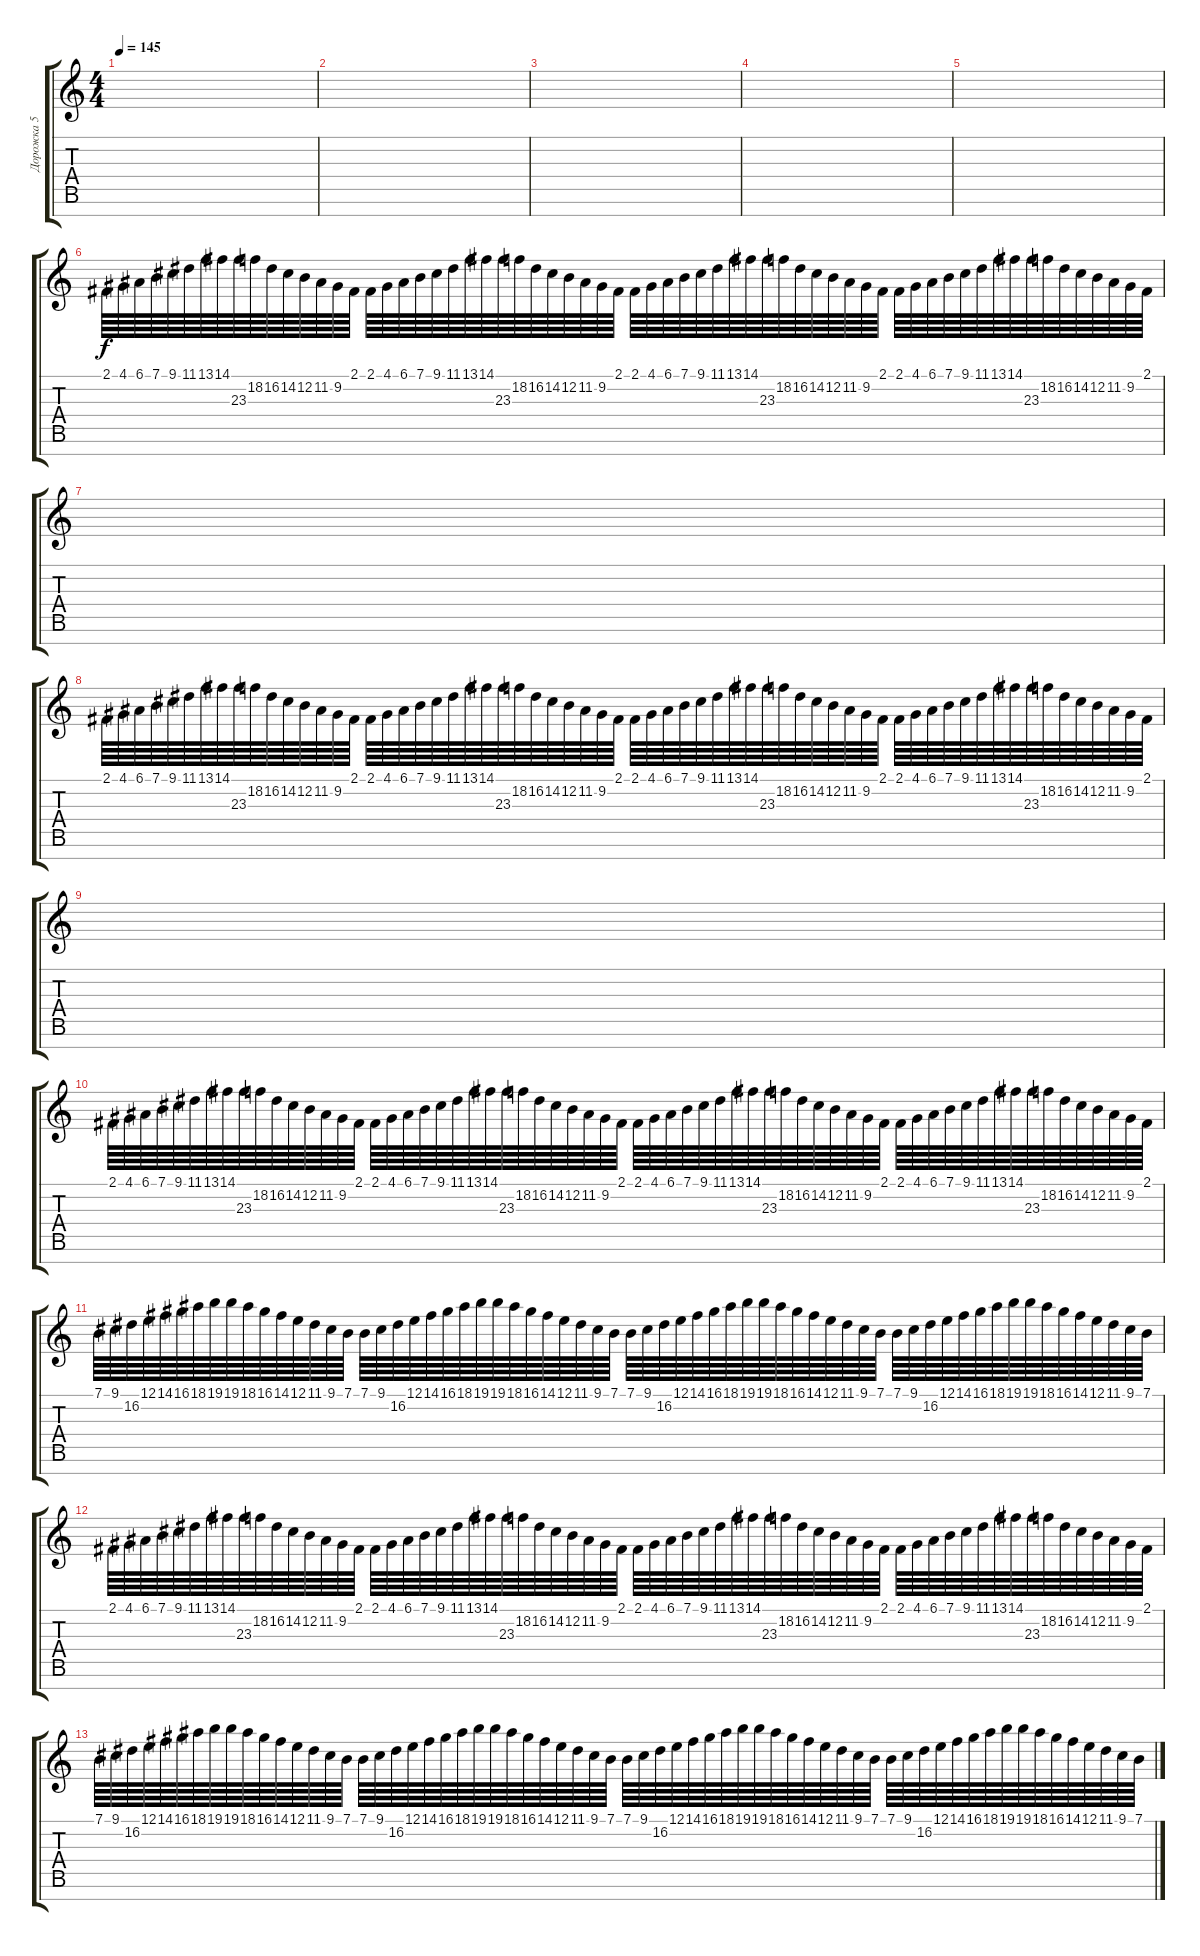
\track ("Дорожка 5" "Дорожка 5") {instrument lead1square}
\staff {score tabs}
\tuning (E4 B3 G3 D3 A2 E2 B1) {hide}
\ts (4 4)
\tempo 145
\clef g2
\ks c
|
|
|
|
|
2.1.64 4.1.64 6.1.64 7.1.64 9.1.64 11.1.64 13.1.64 14.1.64 23.3.64 18.2.64 16.2.64 14.2.64 12.2.64 11.2.64 9.2.64 2.1.64 2.1.64 4.1.64 6.1.64 7.1.64 9.1.64 11.1.64 13.1.64 14.1.64 23.3.64 18.2.64 16.2.64 14.2.64 12.2.64 11.2.64 9.2.64 2.1.64 2.1.64 4.1.64 6.1.64 7.1.64 9.1.64 11.1.64 13.1.64 14.1.64 23.3.64 18.2.64 16.2.64 14.2.64 12.2.64 11.2.64 9.2.64 2.1.64 2.1.64 4.1.64 6.1.64 7.1.64 9.1.64 11.1.64 13.1.64 14.1.64 23.3.64 18.2.64 16.2.64 14.2.64 12.2.64 11.2.64 9.2.64 2.1.64 |
|
2.1.64 4.1.64 6.1.64 7.1.64 9.1.64 11.1.64 13.1.64 14.1.64 23.3.64 18.2.64 16.2.64 14.2.64 12.2.64 11.2.64 9.2.64 2.1.64 2.1.64 4.1.64 6.1.64 7.1.64 9.1.64 11.1.64 13.1.64 14.1.64 23.3.64 18.2.64 16.2.64 14.2.64 12.2.64 11.2.64 9.2.64 2.1.64 2.1.64 4.1.64 6.1.64 7.1.64 9.1.64 11.1.64 13.1.64 14.1.64 23.3.64 18.2.64 16.2.64 14.2.64 12.2.64 11.2.64 9.2.64 2.1.64 2.1.64 4.1.64 6.1.64 7.1.64 9.1.64 11.1.64 13.1.64 14.1.64 23.3.64 18.2.64 16.2.64 14.2.64 12.2.64 11.2.64 9.2.64 2.1.64 |
|
2.1.64 4.1.64 6.1.64 7.1.64 9.1.64 11.1.64 13.1.64 14.1.64 23.3.64 18.2.64 16.2.64 14.2.64 12.2.64 11.2.64 9.2.64 2.1.64 2.1.64 4.1.64 6.1.64 7.1.64 9.1.64 11.1.64 13.1.64 14.1.64 23.3.64 18.2.64 16.2.64 14.2.64 12.2.64 11.2.64 9.2.64 2.1.64 2.1.64 4.1.64 6.1.64 7.1.64 9.1.64 11.1.64 13.1.64 14.1.64 23.3.64 18.2.64 16.2.64 14.2.64 12.2.64 11.2.64 9.2.64 2.1.64 2.1.64 4.1.64 6.1.64 7.1.64 9.1.64 11.1.64 13.1.64 14.1.64 23.3.64 18.2.64 16.2.64 14.2.64 12.2.64 11.2.64 9.2.64 2.1.64 |
7.1.64 9.1.64 16.2.64 12.1.64 14.1.64 16.1.64 18.1.64 19.1.64 19.1.64 18.1.64 16.1.64 14.1.64 12.1.64 11.1.64 9.1.64 7.1.64 7.1.64 9.1.64 16.2.64 12.1.64 14.1.64 16.1.64 18.1.64 19.1.64 19.1.64 18.1.64 16.1.64 14.1.64 12.1.64 11.1.64 9.1.64 7.1.64 7.1.64 9.1.64 16.2.64 12.1.64 14.1.64 16.1.64 18.1.64 19.1.64 19.1.64 18.1.64 16.1.64 14.1.64 12.1.64 11.1.64 9.1.64 7.1.64 7.1.64 9.1.64 16.2.64 12.1.64 14.1.64 16.1.64 18.1.64 19.1.64 19.1.64 18.1.64 16.1.64 14.1.64 12.1.64 11.1.64 9.1.64 7.1.64 |
2.1.64 4.1.64 6.1.64 7.1.64 9.1.64 11.1.64 13.1.64 14.1.64 23.3.64 18.2.64 16.2.64 14.2.64 12.2.64 11.2.64 9.2.64 2.1.64 2.1.64 4.1.64 6.1.64 7.1.64 9.1.64 11.1.64 13.1.64 14.1.64 23.3.64 18.2.64 16.2.64 14.2.64 12.2.64 11.2.64 9.2.64 2.1.64 2.1.64 4.1.64 6.1.64 7.1.64 9.1.64 11.1.64 13.1.64 14.1.64 23.3.64 18.2.64 16.2.64 14.2.64 12.2.64 11.2.64 9.2.64 2.1.64 2.1.64 4.1.64 6.1.64 7.1.64 9.1.64 11.1.64 13.1.64 14.1.64 23.3.64 18.2.64 16.2.64 14.2.64 12.2.64 11.2.64 9.2.64 2.1.64 |
7.1.64 9.1.64 16.2.64 12.1.64 14.1.64 16.1.64 18.1.64 19.1.64 19.1.64 18.1.64 16.1.64 14.1.64 12.1.64 11.1.64 9.1.64 7.1.64 7.1.64 9.1.64 16.2.64 12.1.64 14.1.64 16.1.64 18.1.64 19.1.64 19.1.64 18.1.64 16.1.64 14.1.64 12.1.64 11.1.64 9.1.64 7.1.64 7.1.64 9.1.64 16.2.64 12.1.64 14.1.64 16.1.64 18.1.64 19.1.64 19.1.64 18.1.64 16.1.64 14.1.64 12.1.64 11.1.64 9.1.64 7.1.64 7.1.64 9.1.64 16.2.64 12.1.64 14.1.64 16.1.64 18.1.64 19.1.64 19.1.64 18.1.64 16.1.64 14.1.64 12.1.64 11.1.64 9.1.64 7.1.64
